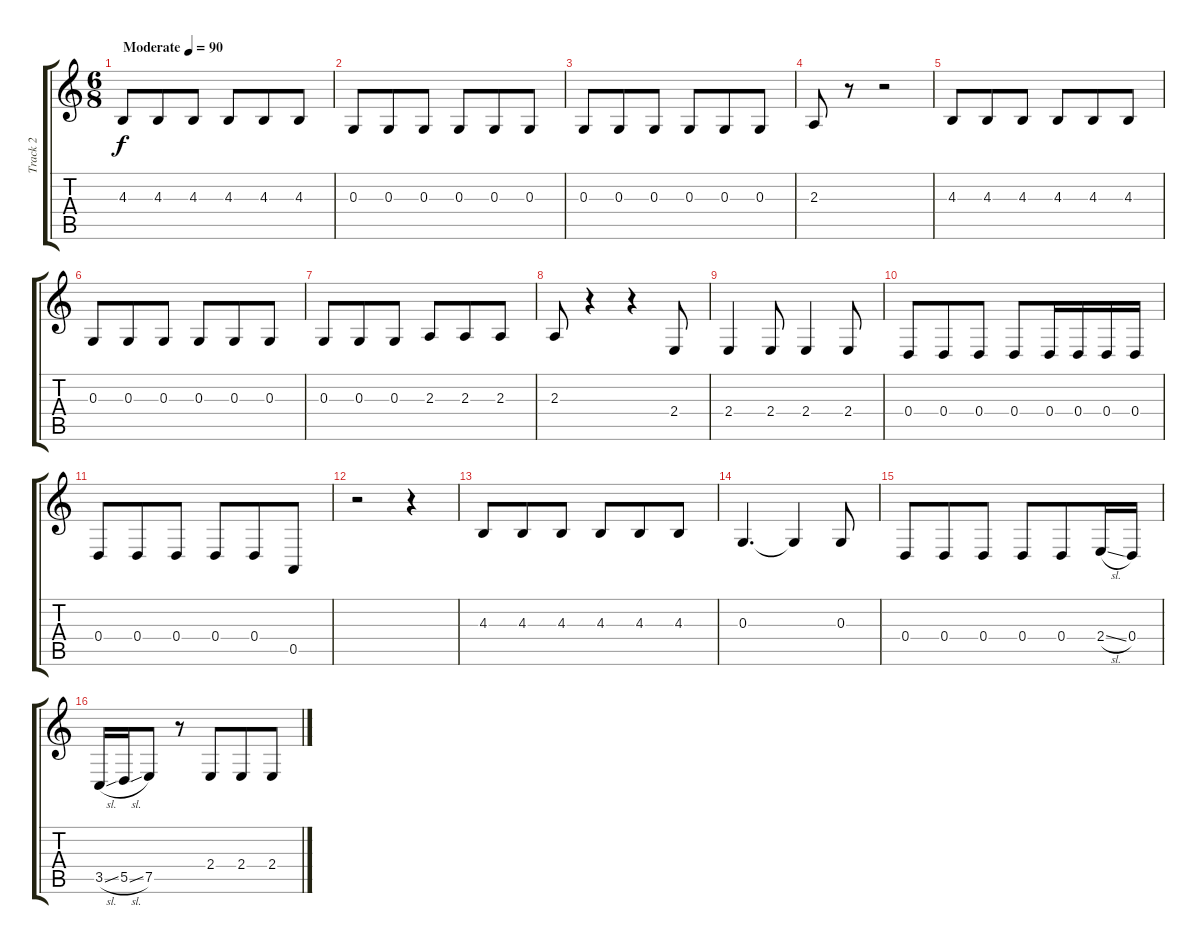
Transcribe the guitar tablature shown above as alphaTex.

\track ("Track 2" "Track 2") {instrument tenorsax}
\staff {score tabs}
\tuning (E4 B3 G3 D3 A2 E2) {hide}
\ts (6 8)
\tempo (90 "Moderate")
\clef g2
\ks c
4.3.8{dy f instrument tenorsax} 4.3.8 4.3.8 4.3.8 4.3.8 4.3.8 |
0.3.8 0.3.8 0.3.8 0.3.8 0.3.8 0.3.8 |
0.3.8 0.3.8 0.3.8 0.3.8 0.3.8 0.3.8 |
2.3.8 r.8 r.2 |
4.3.8 4.3.8 4.3.8 4.3.8 4.3.8 4.3.8 |
0.3.8 0.3.8 0.3.8 0.3.8 0.3.8 0.3.8 |
0.3.8 0.3.8 0.3.8 2.3.8 2.3.8 2.3.8 |
2.3.8 r.4 r.4 2.4.8 |
2.4.4 2.4.8 2.4.4 2.4.8 |
0.4.8 0.4.8 0.4.8 0.4.8 0.4.16 0.4.16 0.4.16 0.4.16 |
0.4.8 0.4.8 0.4.8 0.4.8 0.4.8 0.5.8 |
r.2 r.4 |
4.3.8 4.3.8 4.3.8 4.3.8 4.3.8 4.3.8 |
0.3.4{d} 0.3{t}.4 0.3.8 |
0.4.8 0.4.8 0.4.8 0.4.8 0.4.8 2.4{sl}.16 0.4.16 |
3.5{sl}.16 5.5{sl}.16 7.5.8 r.8 2.4.8 2.4.8 2.4.8
